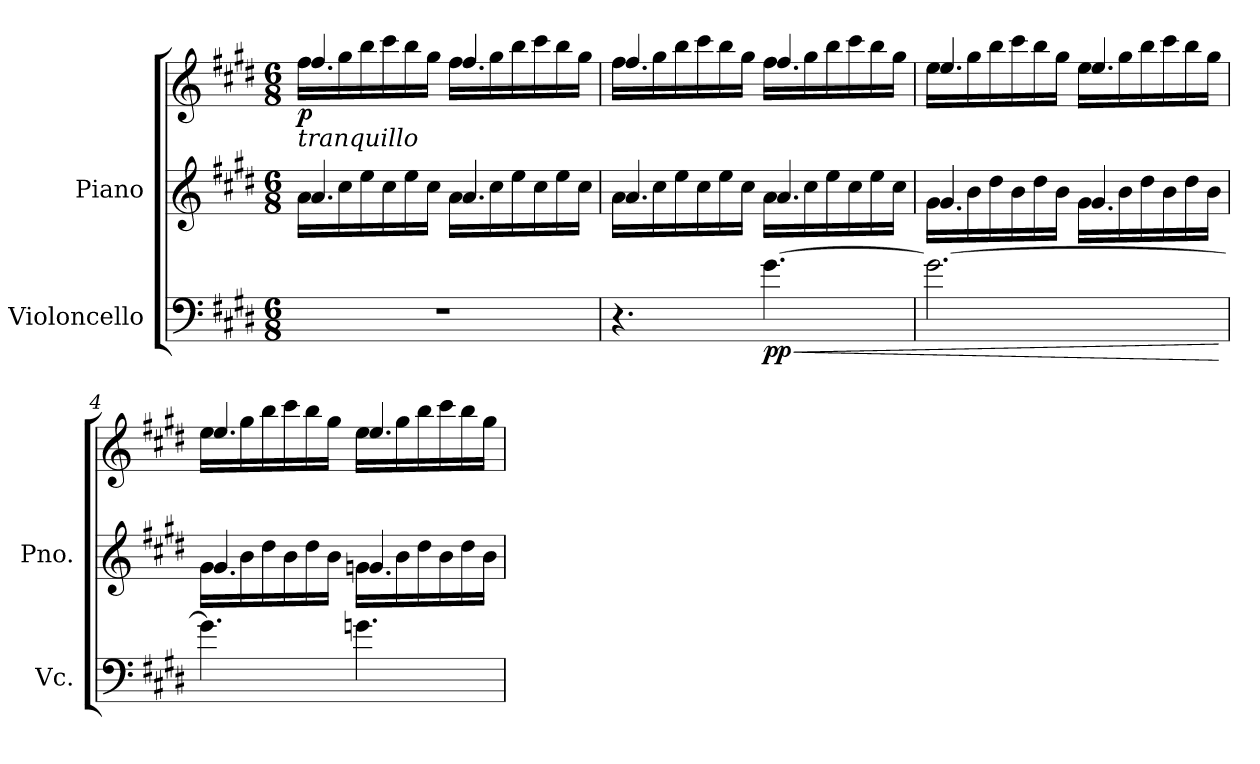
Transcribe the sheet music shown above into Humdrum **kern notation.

**kern	**dynam	**kern	**kern	**dynam
*part2	*part2	*part1	*part1	*part1
*staff3	*staff3	*staff2	*staff1	*staff1/2
*I"Violoncello	*	*I"Piano	*	*
*I'Vc.	*	*I'Pno.	*	*
*clefF4	*	*clefG2	*clefG2	*
*k[f#c#g#d#]	*	*k[f#c#g#d#]	*k[f#c#g#d#]	*
*M6/8	*	*M6/8	*M6/8	*
*MM96	*	*MM96	*MM96	*
=1	=1	=1	=1	=1
*	*	*^	*^	*
!	!	!	!	!LO:TX:b:i:t=tranquillo	!	!
!	!	!	!	!	!	!LO:DY:b
2.r	.	16a\LL	4.a/	16ff#\LL	4.ff#/	p
.	.	16cc#\	.	16gg#\	.	.
.	.	16ee\	.	16bb\	.	.
.	.	16cc#\	.	16ccc#\	.	.
.	.	16ee\	.	16bb\	.	.
.	.	16cc#\JJ	.	16gg#\JJ	.	.
.	.	16a\LL	4.a/	16ff#\LL	4.ff#/	.
.	.	16cc#\	.	16gg#\	.	.
.	.	16ee\	.	16bb\	.	.
.	.	16cc#\	.	16ccc#\	.	.
.	.	16ee\	.	16bb\	.	.
.	.	16cc#\JJ	.	16gg#\JJ	.	.
=2	=2	=2	=2	=2	=2	=2
4.r	.	16a\LL	4.a/	16ff#\LL	4.ff#/	.
.	.	16cc#\	.	16gg#\	.	.
.	.	16ee\	.	16bb\	.	.
.	.	16cc#\	.	16ccc#\	.	.
.	.	16ee\	.	16bb\	.	.
.	.	16cc#\JJ	.	16gg#\JJ	.	.
!	!LO:HP:b	!	!	!	!	!
!	!LO:DY:n=1:b	!	!	!	!	!
[4.g#\	< pp	16a\LL	4.a/	16ff#\LL	4.ff#/	.
.	.	16cc#\	.	16gg#\	.	.
.	.	16ee\	.	16bb\	.	.
.	.	16cc#\	.	16ccc#\	.	.
.	.	16ee\	.	16bb\	.	.
.	.	16cc#\JJ	.	16gg#\JJ	.	.
!!LO:LB:g=z	!!
=3	=3	=3	=3	=3	=3	=3
2.g#\_	.	16g#\LL	4.g#/	16ee\LL	4.ee/	.
.	.	16b\	.	16gg#\	.	.
.	.	16dd#\	.	16bb\	.	.
.	.	16b\	.	16ccc#\	.	.
.	.	16dd#\	.	16bb\	.	.
.	.	16b\JJ	.	16gg#\JJ	.	.
.	.	16g#\LL	4.g#/	16ee\LL	4.ee/	.
.	.	16b\	.	16gg#\	.	.
.	.	16dd#\	.	16bb\	.	.
.	.	16b\	.	16ccc#\	.	.
.	.	16dd#\	.	16bb\	.	.
.	.	16b\JJ	.	16gg#\JJ	.	.
*	*	*v	*v	*	*	*
*	*	*	*v	*v	*
.	[	.	.	.
=4	=4	=4	=4	=4
*	*	*^	*^	*
4.g#\]	.	16g#\LL	4.g#/	16ee\LL	4.ee/	.
.	.	16b\	.	16gg#\	.	.
.	.	16dd#\	.	16bb\	.	.
.	.	16b\	.	16ccc#\	.	.
.	.	16dd#\	.	16bb\	.	.
.	.	16b\JJ	.	16gg#\JJ	.	.
4.gn\	.	16gn\LL	4.g/	16ee\LL	4.ee/	.
.	.	16b\	.	16gg#\	.	.
.	.	16dd#\	.	16bb\	.	.
.	.	16b\	.	16ccc#\	.	.
.	.	16dd#\	.	16bb\	.	.
.	.	16b\JJ	.	16gg#\JJ	.	.
*	*	*v	*v	*	*	*
*	*	*	*v	*v	*
=	=	=	=	=
*-	*-	*-	*-	*-
